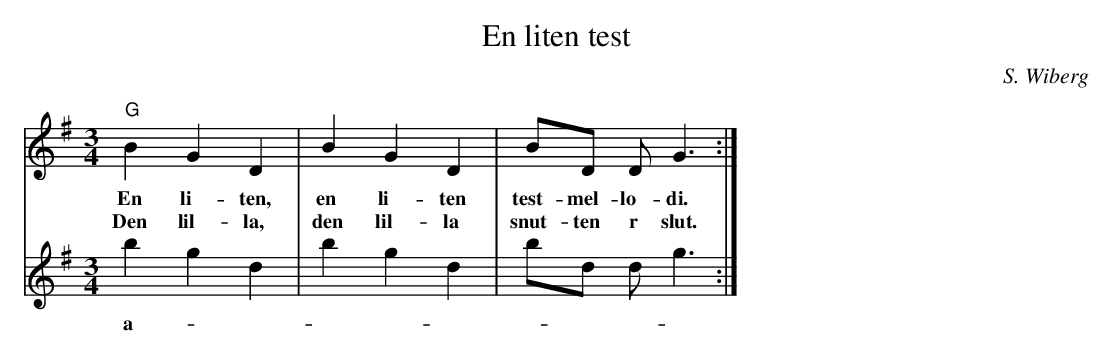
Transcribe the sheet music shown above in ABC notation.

X:1
T:En liten test
M:3/4
L:1/8
C:S. Wiberg
K:G
V:1
"G" B2G2D2 | B2G2D2 | BD D G3:|
w:En li-ten, en li-ten test-mel-lo-di. __________
w:Den lil-la, den lil-la snut-ten  r slut.
V:2
b2g2d2 | b2g2d2 | bd d g3:|
w:a --------------------
